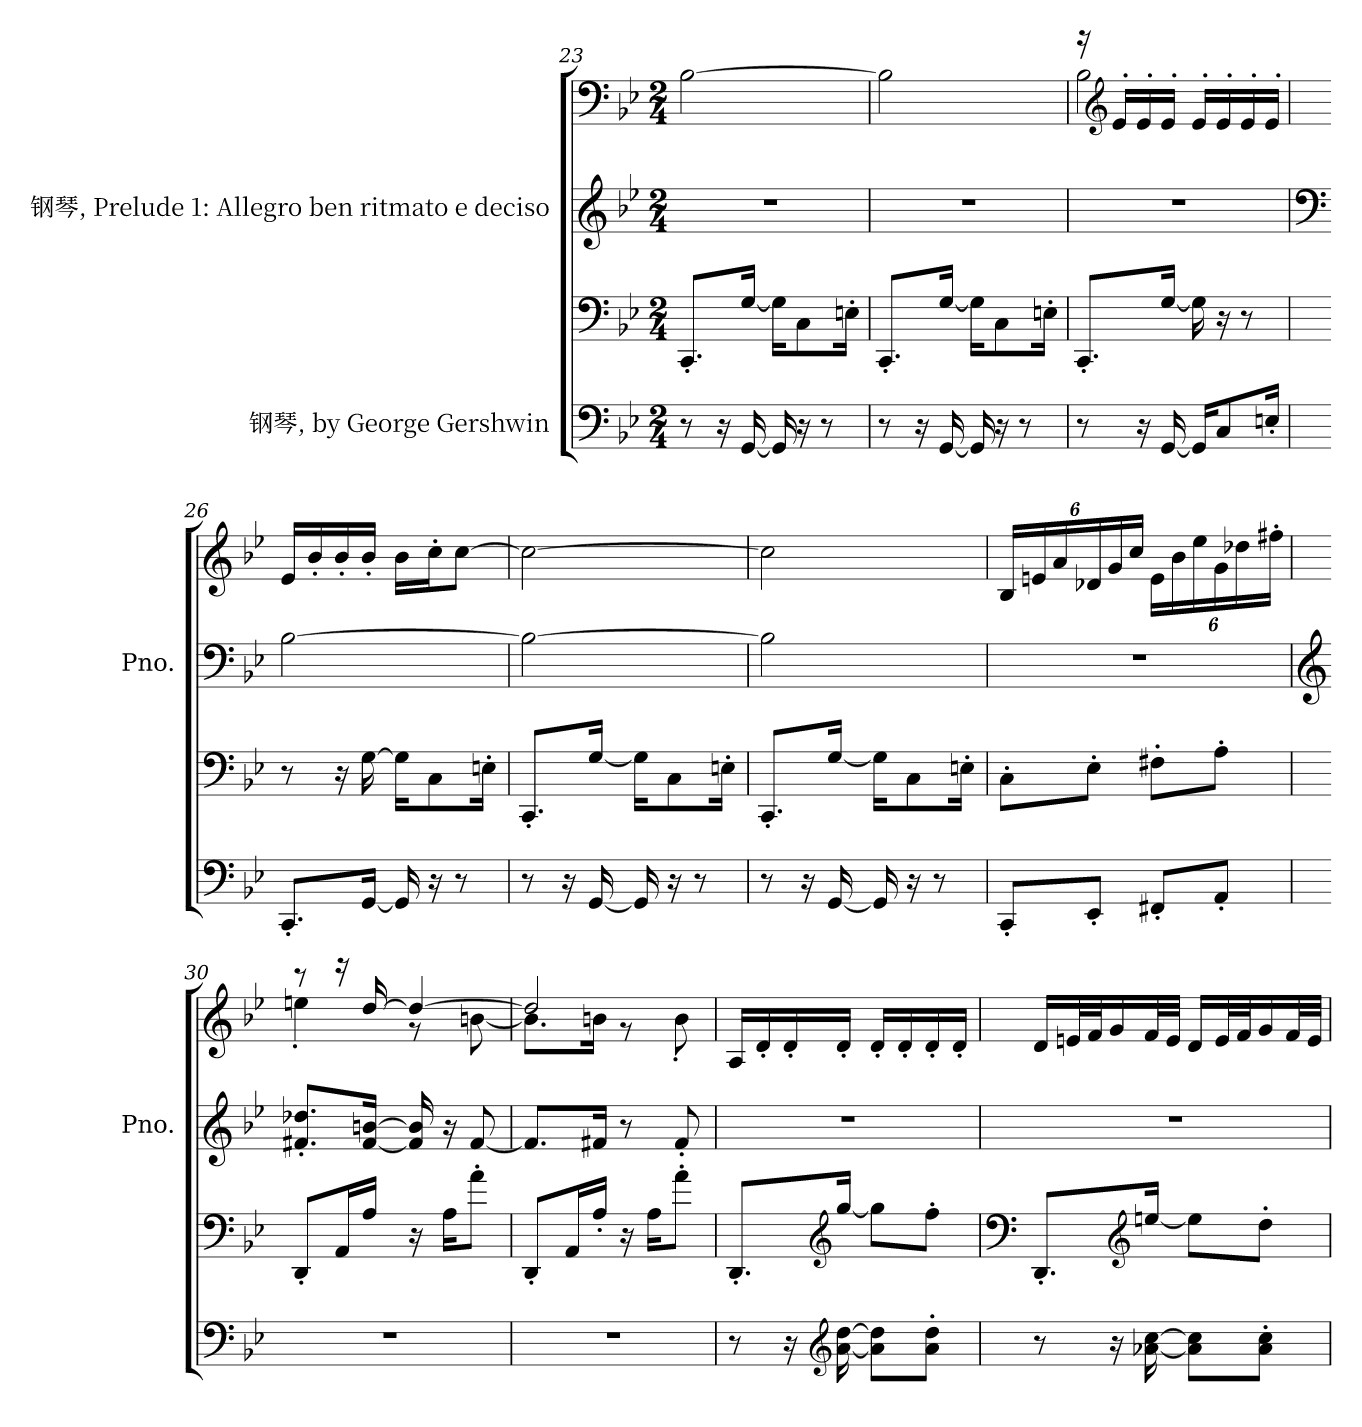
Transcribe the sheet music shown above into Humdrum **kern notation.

**kern	**kern	**kern	**kern
*part2	*part2	*part1	*part1
*staff4	*staff3	*staff2	*staff1
*I"钢琴, by George Gershwin	*	*I"钢琴, Prelude 1: Allegro ben ritmato e deciso	*
*	*	*I'Pno.	*
*clefF4	*clefF4	*clefG2	*clefF4
*k[b-e-]	*k[b-e-]	*k[b-e-]	*k[b-e-]
*M2/4	*M2/4	*M2/4	*M2/4
=23	=23	=23	=23
8r	8.CC'/L	2r	[2B-\
16r	.	.	.
[16GG/	[16G/Jk	.	.
16GG/]	16G\KL]	.	.
16r	8C\	.	.
8r	.	.	.
.	16En'\Jk	.	.
=24	=24	=24	=24
8r	8.CC'/L	2r	2B-\]
16r	.	.	.
[16GG/	[16G/Jk	.	.
16GG/]	16G\KL]	.	.
16r	8C\	.	.
8r	.	.	.
.	16En'\Jk	.	.
=25	=25	=25	=25
*	*	*	*MM100
*	*	*	*^
8r	8.CC'/L	2r	16r	2B-\
*	*	*	*clefG2	*
.	.	.	16e-'/LL	.
16r	.	.	16e-'/	.
[16GG/	[16G/Jk	.	16e-'/JJ	.
16GG/KL]	16G\]	.	16e-'/LL	.
8C/	16r	.	16e-'/	.
.	8r	.	16e-'/	.
16En'/Jk	.	.	16e-'/JJ	.
*	*	*	*v	*v
!!LO:LB:g=z
=26	=26	=26	=26
*	*	*clefF4	*
8.CC'/L	8r	[2B-\	16e-/LL
.	.	.	16b-'/
.	16r	.	16b-'/
[16GG/Jk	[16G\	.	16b-'/JJ
16GG/]	16G\KL]	.	16b-\LL
16r	8C\	.	16cc'\J
8r	.	.	[8cc\J
.	16En'\Jk	.	.
=27	=27	=27	=27
8r	8.CC'/L	2B-\_	2cc\_
16r	.	.	.
[16GG/	[16G/Jk	.	.
16GG/]	16G\KL]	.	.
16r	8C\	.	.
8r	.	.	.
.	16En'\Jk	.	.
=28	=28	=28	=28
8r	8.CC'/L	2B-\]	2cc\]
16r	.	.	.
[16GG/	[16G/Jk	.	.
16GG/]	16G\KL]	.	.
16r	8C\	.	.
8r	.	.	.
.	16En'\Jk	.	.
=29	=29	=29	=29
*	*	*	*Xbrackettup
8CC'/L	8C'\L	2r	24B-/LL
.	.	.	24en/
.	.	.	24a/
8EE-'/J	8E-'\J	.	24d-X/
.	.	.	24g/
.	.	.	24cc/JJ
8FF#X'/L	8F#X'\L	.	24e\LL
.	.	.	24b-\
.	.	.	24ee-\
8AA'/J	8A'\J	.	24g\
.	.	.	24dd-X\
.	.	.	24ff#X'\JJ
!!LO:LB:g=z
=30	=30	=30	=30
*	*	*clefG2	*
*	*	*	*MM91
*	*	*	*^
2r	8DD'/L	8.f#X/' 8.dd-X/'L	8r	4een'\
.	16AA/L	.	16r	.
.	16A/JJ	[16f#/ [16bn/Jk	[16dd/	.
.	16r	16f#/] 16b/]	4dd/_	8r
.	16A\KL	16r	.	.
.	8a'\J	[8f#/	.	[8bn\
=31	=31	=31	=31	=31
2r	8DD'/L	8.f#/L]	2dd/]	8.b\L]
.	16AA/L	.	.	.
.	16A'/JJ	16f#X/Jk	.	16bn\Jk
.	16r	8r	.	8r
.	16A\KL	.	.	.
.	8a'\J	8f#'/	.	8b'\
*	*	*	*v	*v
=32	=32	=32	=32
8r	8.DD'/L	2r	16A/LL
.	.	.	16d'/
16r	.	.	16d'/
*clefG2	*clefG2	*	*
[16a\ [16dd\	[16gg/Jk	.	16d'/JJ
8a\] 8dd\]L	8gg\L]	.	16d'/LL
.	.	.	16d'/
8a\' 8dd\'J	8ff'\J	.	16d'/
.	.	.	16d'/JJ
!!LO:PB:g=z
=33	=33	=33	=33
*	*clefF4	*	*
8r	8.DD'/L	2r	16d/LL
.	.	.	32en/L
.	.	.	32f/J
16r	.	.	16g/
*	*clefG2	*	*
[16a-X\ [16cc\	[16een/Jk	.	32f/L
.	.	.	32e/JJJ
8a-\] 8cc\]L	8ee\L]	.	16d/LL
.	.	.	32e/L
.	.	.	32f/J
8a-\' 8cc\'J	8dd'\J	.	16g/
.	.	.	32f/L
.	.	.	32e/JJJ
=	=	=	=
*-	*-	*-	*-
